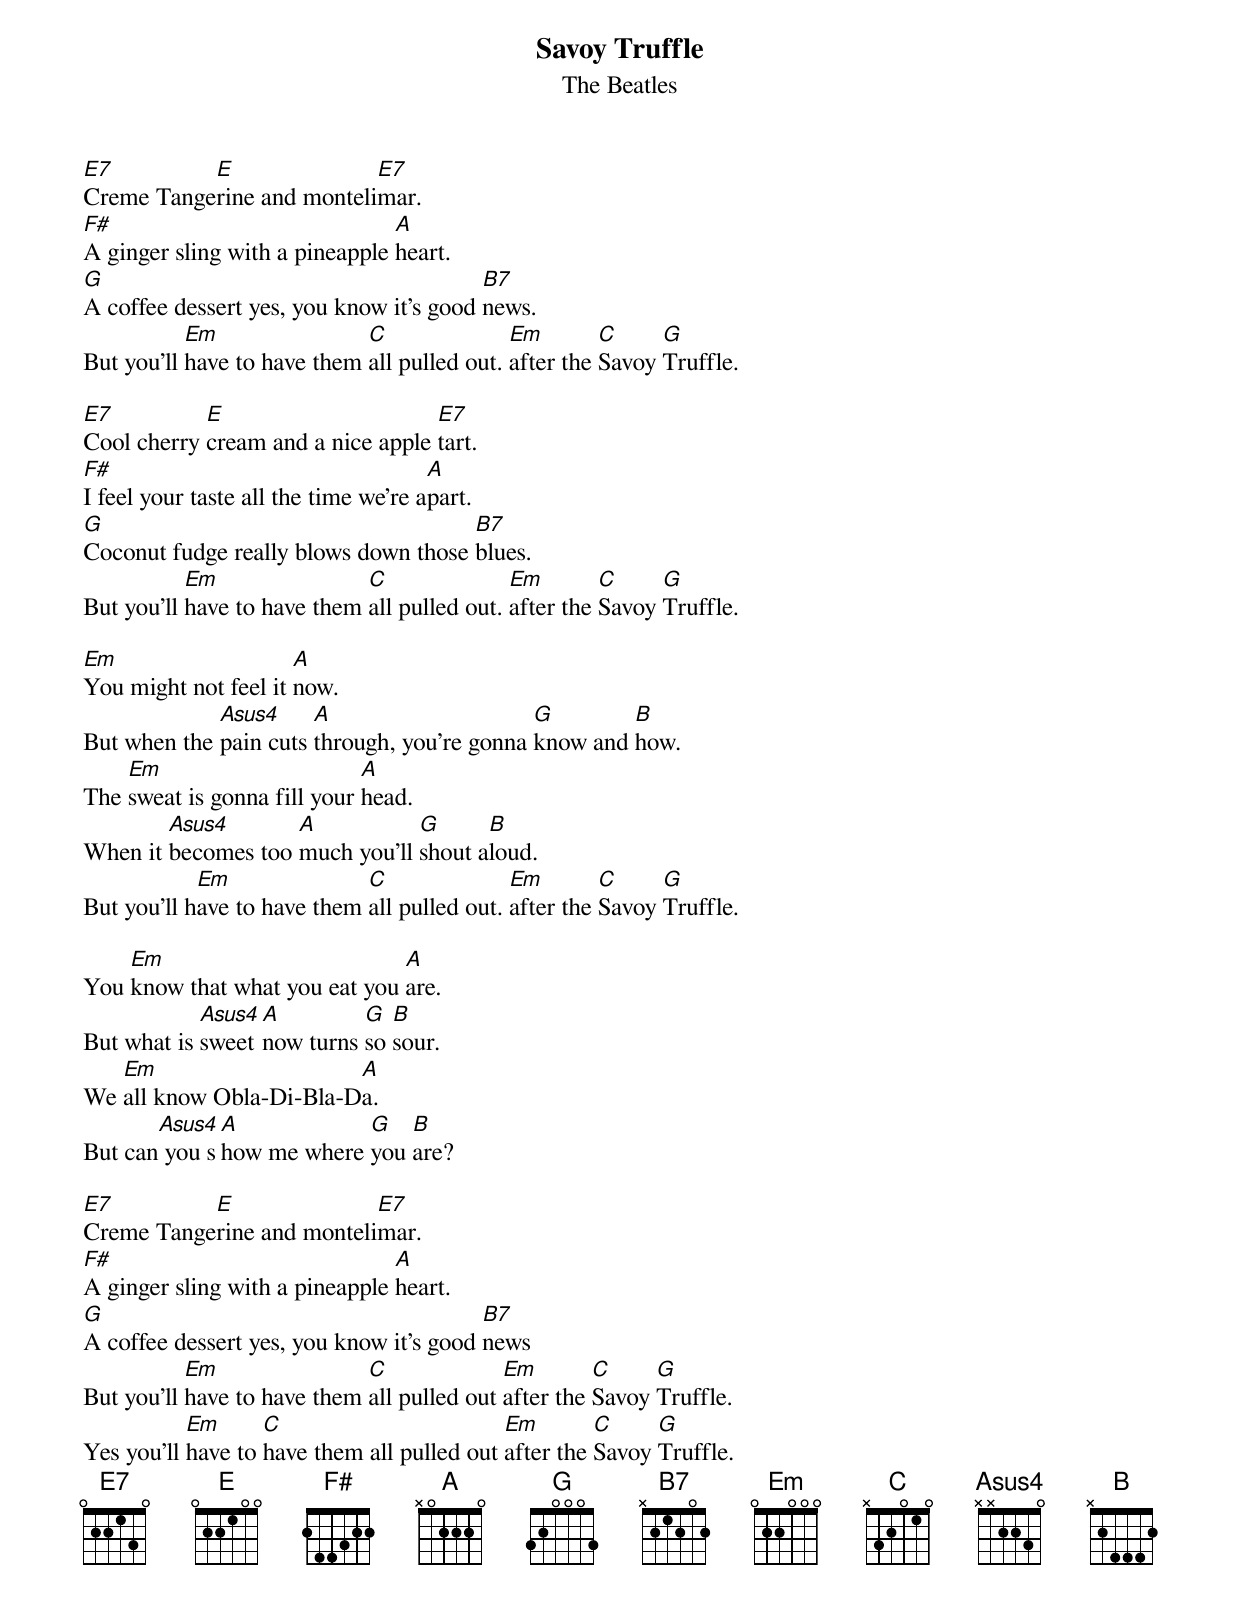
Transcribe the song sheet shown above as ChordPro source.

{title:Savoy Truffle}
{subtitle:The Beatles}

[E7]Creme Tange[E]rine and monteli[E7]mar.
[F#]A ginger sling with a pineapple [A]heart.
[G]A coffee dessert yes, you know it's good [B7]news.
But you'll [Em]have to have them [C]all pulled out. [Em]after the [C]Savoy [G]Truffle.

[E7]Cool cherry [E]cream and a nice apple [E7]tart.
[F#]I feel your taste all the time we're a[A]part.
[G]Coconut fudge really blows down those [B7]blues.
But you'll [Em]have to have them [C]all pulled out. [Em]after the [C]Savoy [G]Truffle.

[Em]You might not feel it [A]now.
But when the [Asus4]pain cuts [A]through, you're gonna [G]know and [B]how.
The [Em]sweat is gonna fill your [A]head.
When it [Asus4]becomes too [A]much you'll [G]shout a[B]loud.
But you'll h[Em]ave to have them [C]all pulled out. [Em]after the [C]Savoy [G]Truffle.

You [Em]know that what you eat you [A]are.
But what is [Asus4]sweet [A]now turns [G]so [B]sour.
We [Em]all know Obla-Di-Bla-D[A]a.
But can[Asus4] you s[A]how me where [G]you [B]are?

[E7]Creme Tange[E]rine and monteli[E7]mar.
[F#]A ginger sling with a pineapple [A]heart.
[G]A coffee dessert yes, you know it's good [B7]news
But you'll [Em]have to have them [C]all pulled out [Em]after the [C]Savoy [G]Truffle.
Yes you'll [Em]have to [C]have them all pulled out [Em]after the [C]Savoy [G]Truffle.
